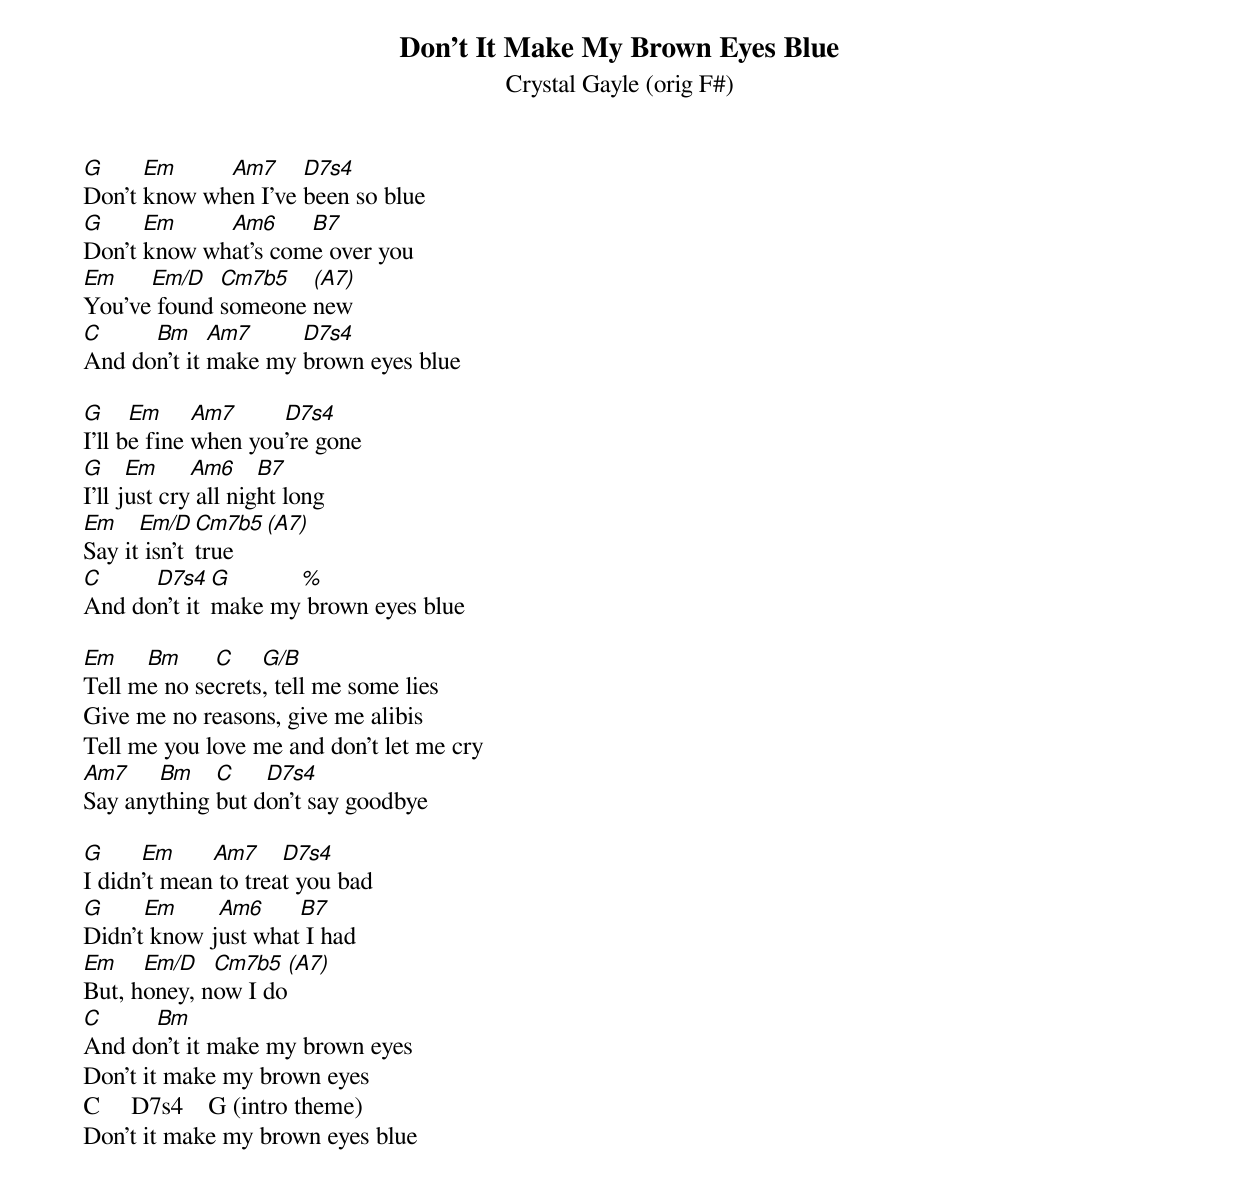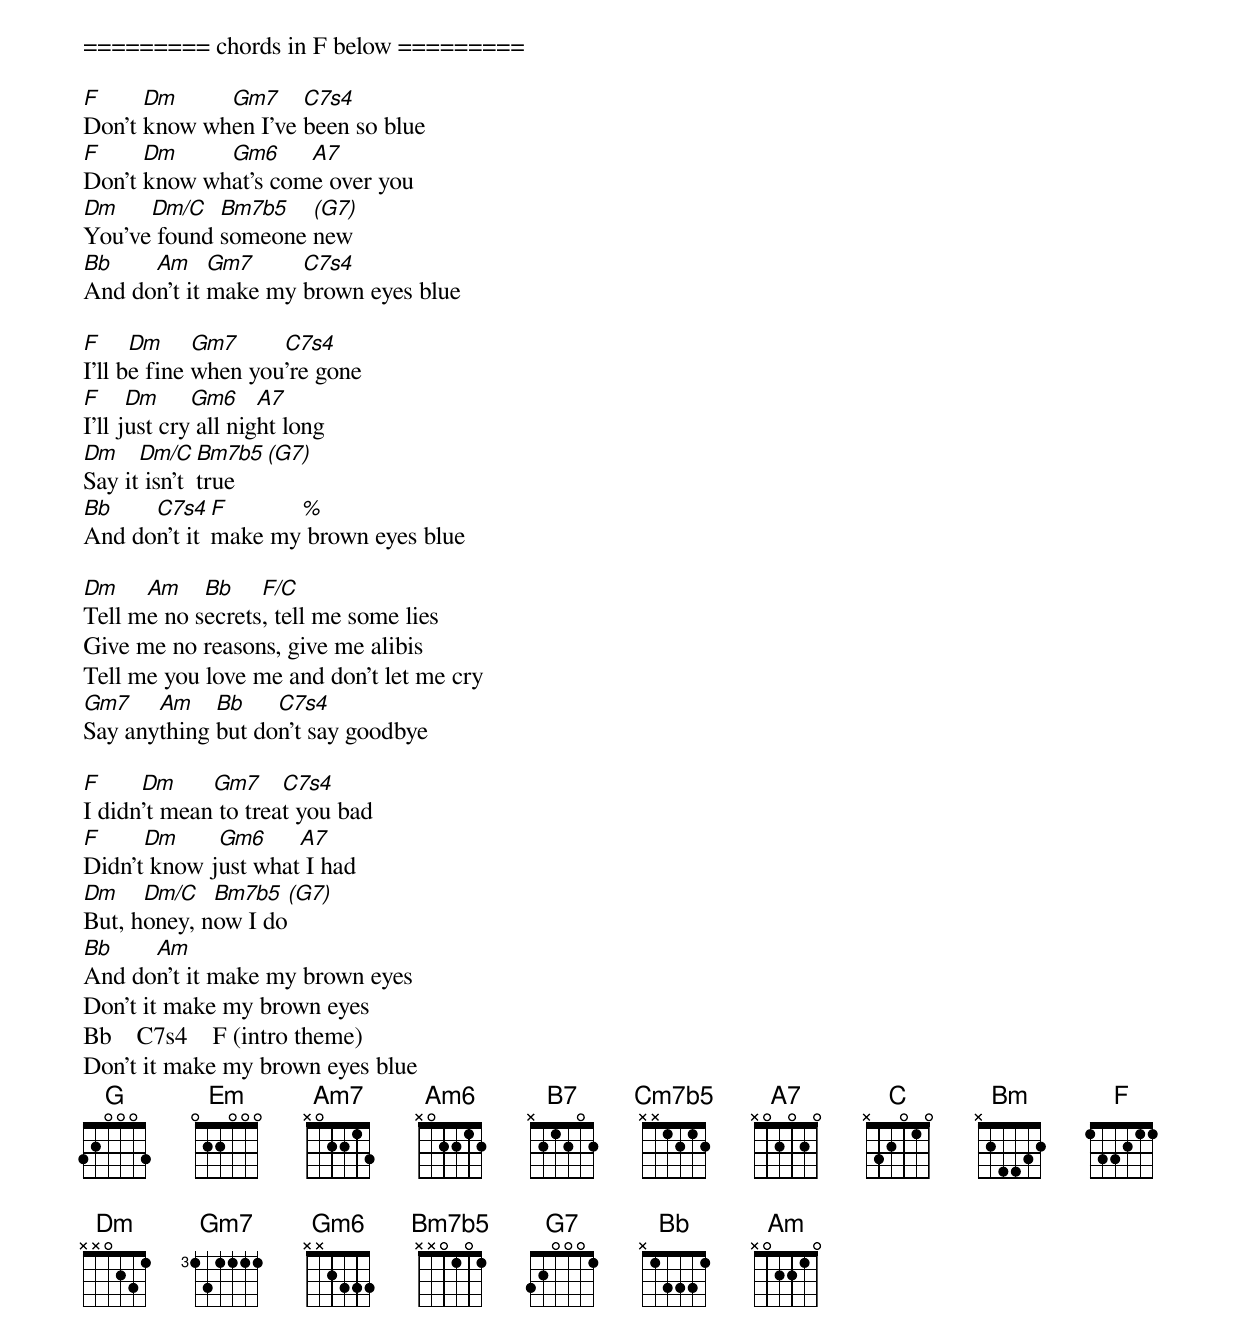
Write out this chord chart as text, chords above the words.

Don't It Make My Brown Eyes Blue
Crystal Gayle (orig F#)

G     Em     Am7     D7s4
Don't know when I've been so blue
G     Em     Am6     B7
Don't know what's come over you
Em    Em/D   Cm7b5   (A7)
You've found someone new
C     Bm     Am7     D7s4
And don't it make my brown eyes blue

G     Em     Am7     D7s4
I'll be fine when you're gone
G     Em     Am6     B7
I'll just cry all night long
Em    Em/D   Cm7b5   (A7)
Say it isn't true
C     D7s4   G      %
And don't it make my brown eyes blue

Em    Bm     C    G/B
Tell me no secrets, tell me some lies
Give me no reasons, give me alibis
Tell me you love me and don't let me cry
Am7    Bm    C    D7s4
Say anything but don't say goodbye

G     Em     Am7     D7s4
I didn't mean to treat you bad
G     Em     Am6     B7
Didn't know just what I had
Em    Em/D   Cm7b5   (A7)
But, honey, now I do
C     Bm
And don't it make my brown eyes
Don't it make my brown eyes
C     D7s4    G (intro theme)
Don't it make my brown eyes blue



























========= chords in F below =========

F     Dm     Gm7     C7s4
Don't know when I've been so blue
F     Dm     Gm6     A7
Don't know what's come over you
Dm    Dm/C   Bm7b5   (G7)
You've found someone new
Bb    Am     Gm7     C7s4
And don't it make my brown eyes blue

F     Dm     Gm7     C7s4
I'll be fine when you're gone
F     Dm     Gm6     A7
I'll just cry all night long
Dm    Dm/C   Bm7b5   (G7)
Say it isn't true
Bb    C7s4   F      %
And don't it make my brown eyes blue

Dm    Am    Bb    F/C
Tell me no secrets, tell me some lies
Give me no reasons, give me alibis
Tell me you love me and don't let me cry
Gm7    Am    Bb    C7s4
Say anything but don't say goodbye

F     Dm     Gm7     C7s4
I didn't mean to treat you bad
F     Dm     Gm6     A7
Didn't know just what I had
Dm    Dm/C   Bm7b5   (G7)
But, honey, now I do
Bb    Am
And don't it make my brown eyes
Don't it make my brown eyes
Bb    C7s4    F (intro theme)
Don't it make my brown eyes blue
